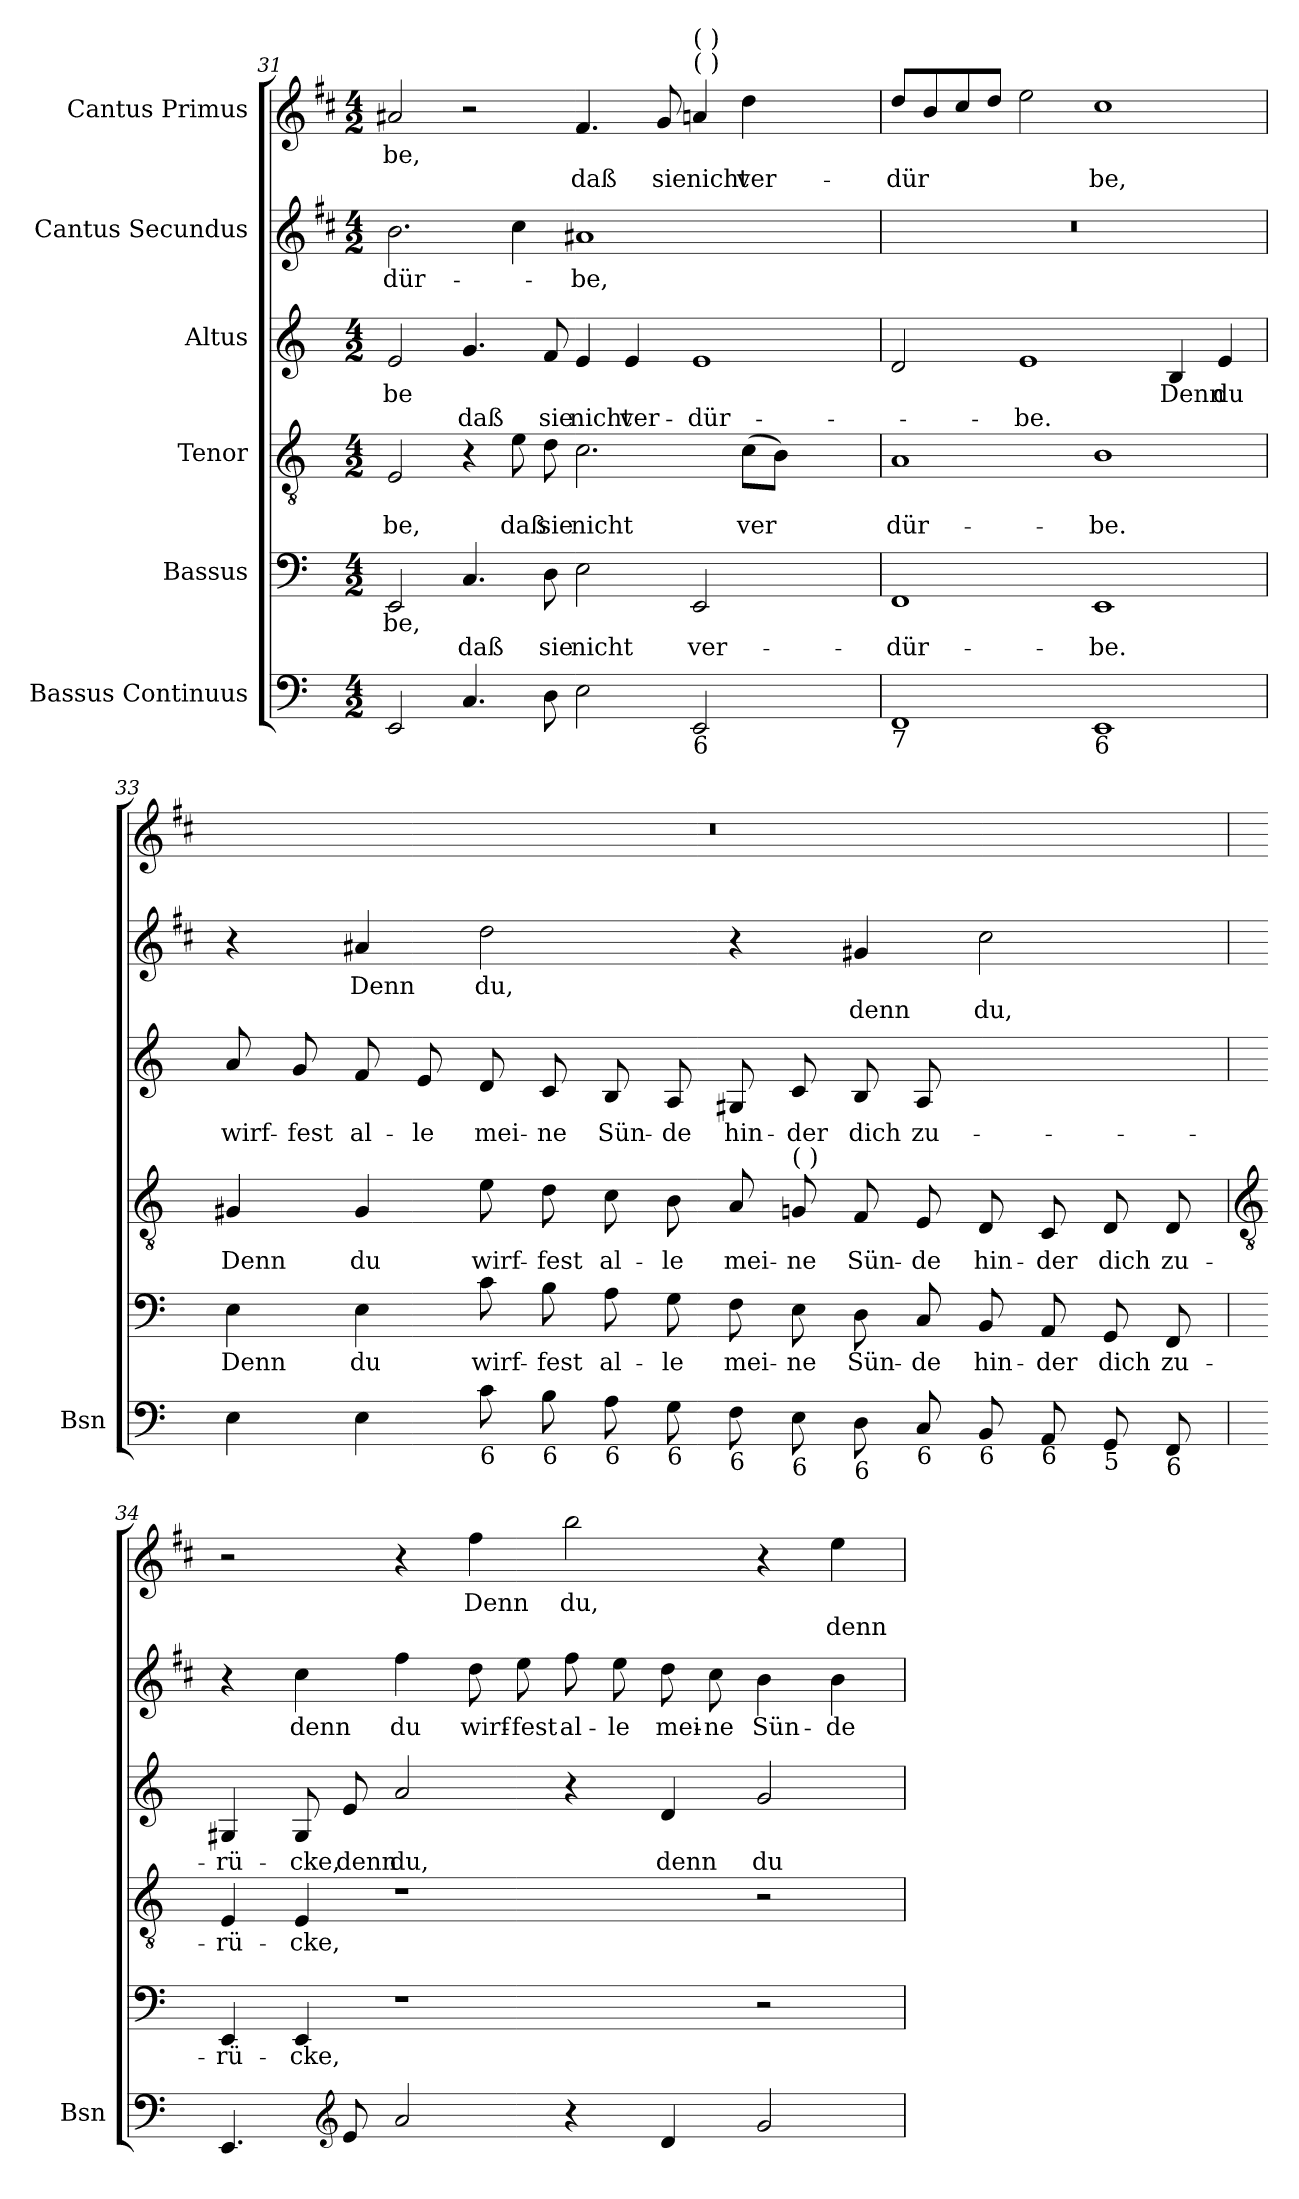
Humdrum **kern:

**kern	**kern	**text	**text	**kern	**text	**text	**kern	**text	**text	**kern	**text	**text	**kern	**text	**text
*part6	*part5	*part5	*part5	*part4	*part4	*part4	*part3	*part3	*part3	*part2	*part2	*part2	*part1	*part1	*part1
*staff6	*staff5	*staff5	*staff5	*staff4	*staff4	*staff4	*staff3	*staff3	*staff3	*staff2	*staff2	*staff2	*staff1	*staff1	*staff1
*I"Bassus  Continuus	*I"Bassus	*	*	*I"Tenor	*	*	*I"Altus	*	*	*I"Cantus Secundus	*	*	*I"Cantus Primus	*	*
*I'Bsn	*	*	*	*	*	*	*	*	*	*	*	*	*	*	*
!!LO:LB:g=z
*clefF4	*clefF4	*	*	*clefGv2	*	*	*clefG2	*	*	*clefG2	*	*	*clefG2	*	*
*	*	*	*	*	*	*	*	*	*	*ITrd1c2	*	*	*ITrd1c2	*	*
*k[]	*k[]	*	*	*k[]	*	*	*k[]	*	*	*k[]	*	*	*k[]	*	*
*C:	*C:	*	*	*C:	*	*	*C:	*	*	*C:	*	*	*C:	*	*
*M4/2	*M4/2	*	*	*M4/2	*	*	*M4/2	*	*	*M4/2	*	*	*M4/2	*	*
=31	=31	=31	=31	=31	=31	=31	=31	=31	=31	=31	=31	=31	=31	=31	=31
!	!	!LO:LY:b	!	!	!	!LO:LY:b	!	!LO:LY:b	!	!	!LO:LY:b	!	!	!LO:LY:b	!
2EE	2EE	-be,	.	2E	.	-be,	2e	-be	.	2.a	-dür-	.	2g#X	-be,	.
!	!	!	!LO:LY:b	!	!	!	!	!	!LO:LY:b	!	!	!	!	!	!
4.C	4.C	.	daß	4r	.	.	4.g	.	daß	.	.	.	2r	.	.
!	!	!	!	!	!	!LO:LY:b	!	!	!	!	!	!	!	!	!
.	.	.	.	8e	.	daß	.	.	.	4b	.	.	.	.	.
!	!	!	!LO:LY:b	!	!	!LO:LY:b	!	!	!LO:LY:b	!	!	!	!	!	!
8D	8D	.	sie	8d	.	sie	8f	.	sie	.	.	.	.	.	.
!	!	!	!LO:LY:b	!	!	!LO:LY:b	!	!	!LO:LY:b	!	!LO:LY:b	!	!	!	!LO:LY:b
2E	2E	.	nicht	2.c	.	nicht	4e	.	nicht	1g#X	-be,	.	4.e	.	daß
!	!	!	!	!	!	!	!	!	!LO:LY:b	!	!	!	!	!	!
.	.	.	.	.	.	.	4e	.	ver-	.	.	.	.	.	.
!	!	!	!	!	!	!	!	!	!	!	!	!	!	!	!LO:LY:b
.	.	.	.	.	.	.	.	.	.	.	.	.	8f	.	sie
!	!	!	!	!	!	!	!	!	!	!	!	!	!LO:TX:a:t=(  )	!	!
!	!	!	!	!	!	!	!	!	!	!	!	!	!LO:TX:a:t=(  )	!	!
!LO:TX:b:t=6	!	!	!	!	!	!	!	!	!	!	!	!	!	!	!
!	!	!	!LO:LY:b	!	!	!	!	!	!LO:LY:b	!	!	!	!	!	!LO:LY:b
2EE	2EE	.	ver-	.	.	.	1e	.	-dür-	.	.	.	4g	.	nicht
!	!	!	!	!	!	!LO:LY:b	!	!	!	!	!	!	!	!	!LO:LY:b
.	.	.	.	(>8cL	.	ver	.	.	.	.	.	.	4cc	.	ver-
.	.	.	.	8BJ)	.	.	.	.	.	.	.	.	.	.	.
2ryy	2ryy	.	.	2ryy	.	.	.	.	.	2ryy	.	.	2ryy	.	.
=32	=32	=32	=32	=32	=32	=32	=32	=32	=32	=32	=32	=32	=32	=32	=32
!LO:TX:b:t=7	!	!	!	!	!	!	!	!	!	!	!	!	!	!	!
!	!	!	!LO:LY:b	!	!	!LO:LY:b	!	!	!	!	!	!	!	!	!LO:LY:b
1FF	1FF	.	-dür-	1A	.	dür-	2d	.	.	0r	.	.	8cc/L	.	-dür
.	.	.	.	.	.	.	.	.	.	.	.	.	8a/	.	.
.	.	.	.	.	.	.	.	.	.	.	.	.	8b/	.	.
.	.	.	.	.	.	.	.	.	.	.	.	.	8cc/J	.	.
!	!	!	!	!	!	!	!	!	!LO:LY:b	!	!	!	!	!	!
.	.	.	.	.	.	.	1e	.	-be.	.	.	.	2dd	.	.
!LO:TX:b:t=6	!	!	!	!	!	!	!	!	!	!	!	!	!	!	!
!	!	!	!LO:LY:b	!	!	!LO:LY:b	!	!	!	!	!	!	!	!	!LO:LY:b
1EE	1EE	.	-be.	1B	.	-be.	.	.	.	.	.	.	1b	.	be,
!	!	!	!	!	!	!	!	!LO:LY:b	!	!	!	!	!	!	!
.	.	.	.	.	.	.	4B	Denn	.	.	.	.	.	.	.
!	!	!	!	!	!	!	!	!LO:LY:b	!	!	!	!	!	!	!
.	.	.	.	.	.	.	4e	du	.	.	.	.	.	.	.
!!LO:LB:g=z
=33	=33	=33	=33	=33	=33	=33	=33	=33	=33	=33	=33	=33	=33	=33	=33
!	!	!LO:LY:b	!	!	!LO:LY:b	!	!	!LO:LY:b	!	!	!	!	!	!	!
4E	4E	Denn	.	4G#X	Denn	.	8a	wirf-	.	4r	.	.	0r	.	.
!	!	!	!	!	!	!	!	!LO:LY:b	!	!	!	!	!	!	!
.	.	.	.	.	.	.	8g	-fest	.	.	.	.	.	.	.
!	!	!LO:LY:b	!	!	!LO:LY:b	!	!	!LO:LY:b	!	!	!LO:LY:b	!	!	!	!
4E	4E	du	.	4G#	du	.	8f	al-	.	4g#X	Denn	.	.	.	.
!	!	!	!	!	!	!	!	!LO:LY:b	!	!	!	!	!	!	!
.	.	.	.	.	.	.	8e	-le	.	.	.	.	.	.	.
!LO:TX:b:t=6	!	!	!	!	!	!	!	!	!	!	!	!	!	!	!
!	!	!LO:LY:b	!	!	!LO:LY:b	!	!	!LO:LY:b	!	!	!LO:LY:b	!	!	!	!
8c	8c	wirf-	.	8e	wirf-	.	8d	mei-	.	2cc	du,	.	.	.	.
!LO:TX:b:t=6	!	!	!	!	!	!	!	!	!	!	!	!	!	!	!
!	!	!LO:LY:b	!	!	!LO:LY:b	!	!	!LO:LY:b	!	!	!	!	!	!	!
8B	8B	-fest	.	8d	-fest	.	8c	-ne	.	.	.	.	.	.	.
!LO:TX:b:t=6	!	!	!	!	!	!	!	!	!	!	!	!	!	!	!
!	!	!LO:LY:b	!	!	!LO:LY:b	!	!	!LO:LY:b	!	!	!	!	!	!	!
8A	8A	al-	.	8c	al-	.	8B	Sün-	.	.	.	.	.	.	.
!LO:TX:b:t=6	!	!	!	!	!	!	!	!	!	!	!	!	!	!	!
!	!	!LO:LY:b	!	!	!LO:LY:b	!	!	!LO:LY:b	!	!	!	!	!	!	!
8G	8G	-le	.	8B	-le	.	8A	-de	.	.	.	.	.	.	.
!LO:TX:b:t=6	!	!	!	!	!	!	!	!	!	!	!	!	!	!	!
!	!	!LO:LY:b	!	!	!LO:LY:b	!	!	!LO:LY:b	!	!	!	!	!	!	!
8F	8F	mei-	.	8A	mei-	.	8G#X	hin-	.	4r	.	.	.	.	.
!	!	!	!	!LO:TX:a:t=(  )	!	!	!	!	!	!	!	!	!	!	!
!LO:TX:b:t=6	!	!	!	!	!	!	!	!	!	!	!	!	!	!	!
!	!	!LO:LY:b	!	!	!LO:LY:b	!	!	!LO:LY:b	!	!	!	!	!	!	!
8E	8E	-ne	.	8G	-ne	.	8c	-der	.	.	.	.	.	.	.
!LO:TX:b:t=6	!	!	!	!	!	!	!	!	!	!	!	!	!	!	!
!	!	!LO:LY:b	!	!	!LO:LY:b	!	!	!LO:LY:b	!	!	!	!LO:LY:b	!	!	!
8D	8D	Sün-	.	8F	Sün-	.	8B	dich	.	4f#X	.	denn	.	.	.
!LO:TX:b:t=6	!	!	!	!	!	!	!	!	!	!	!	!	!	!	!
!	!	!LO:LY:b	!	!	!LO:LY:b	!	!	!LO:LY:b	!	!	!	!	!	!	!
8C	8C	-de	.	8E	-de	.	8A	zu-	.	.	.	.	.	.	.
!LO:TX:b:t=6	!	!	!	!	!	!	!	!	!	!	!	!	!	!	!
!	!	!LO:LY:b	!	!	!LO:LY:b	!	!	!	!	!	!	!LO:LY:b	!	!	!
8BB	8BB	hin-	.	8D	hin-	.	2ryy	.	.	2b	.	du,	.	.	.
!LO:TX:b:t=6	!	!	!	!	!	!	!	!	!	!	!	!	!	!	!
!	!	!LO:LY:b	!	!	!LO:LY:b	!	!	!	!	!	!	!	!	!	!
8AA	8AA	-der	.	8C	-der	.	.	.	.	.	.	.	.	.	.
!LO:TX:b:t=5	!	!	!	!	!	!	!	!	!	!	!	!	!	!	!
!	!	!LO:LY:b	!	!	!LO:LY:b	!	!	!	!	!	!	!	!	!	!
8GG	8GG	dich	.	8D	dich	.	.	.	.	.	.	.	.	.	.
!LO:TX:b:t=6	!	!	!	!	!	!	!	!	!	!	!	!	!	!	!
!	!	!LO:LY:b	!	!	!LO:LY:b	!	!	!	!	!	!	!	!	!	!
8FF	8FF	zu-	.	8D	zu-	.	.	.	.	.	.	.	.	.	.
!!LO:LB:g=z
=34	=34	=34	=34	=34	=34	=34	=34	=34	=34	=34	=34	=34	=34	=34	=34
*	*	*	*	*clefGv2	*	*	*	*	*	*	*	*	*	*	*
!	!	!LO:LY:b	!	!	!LO:LY:b	!	!	!LO:LY:b	!	!	!	!	!	!	!
4.EE	4EE	-rü-	.	4E	-rü-	.	4G#X	-rü-	.	4r	.	.	2r	.	.
!	!	!LO:LY:b	!	!	!LO:LY:b	!	!	!LO:LY:b	!	!	!LO:LY:b	!	!	!	!
.	4EE	-cke,	.	4E	-cke,	.	8G#	-cke,	.	4b	denn	.	.	.	.
*clefG2	*	*	*	*	*	*	*	*	*	*	*	*	*	*	*
!	!	!	!	!	!	!	!	!LO:LY:b	!	!	!	!	!	!	!
8e	.	.	.	.	.	.	8e	denn	.	.	.	.	.	.	.
!	!	!	!	!	!	!	!	!LO:LY:b	!	!	!LO:LY:b	!	!	!	!
2a	1r	.	.	1r	.	.	2a	du,	.	4ee	du	.	4r	.	.
!	!	!	!	!	!	!	!	!	!	!	!LO:LY:b	!	!	!LO:LY:b	!
.	.	.	.	.	.	.	.	.	.	8cc	wirf-	.	4ee	Denn	.
!	!	!	!	!	!	!	!	!	!	!	!LO:LY:b	!	!	!	!
.	.	.	.	.	.	.	.	.	.	8dd	-fest	.	.	.	.
!	!	!	!	!	!	!	!	!	!	!	!LO:LY:b	!	!	!LO:LY:b	!
4r	.	.	.	.	.	.	4r	.	.	8ee	al-	.	2aa	du,	.
!	!	!	!	!	!	!	!	!	!	!	!LO:LY:b	!	!	!	!
.	.	.	.	.	.	.	.	.	.	8dd	-le	.	.	.	.
!	!	!	!	!	!	!	!	!LO:LY:b	!	!	!LO:LY:b	!	!	!	!
4d	.	.	.	.	.	.	4d	denn	.	8cc	mei-	.	.	.	.
!	!	!	!	!	!	!	!	!	!	!	!LO:LY:b	!	!	!	!
.	.	.	.	.	.	.	.	.	.	8b	-ne	.	.	.	.
!	!	!	!	!	!	!	!	!LO:LY:b	!	!	!LO:LY:b	!	!	!	!
2g	2r	.	.	2r	.	.	2g	du	.	4a	Sün-	.	4r	.	.
!	!	!	!	!	!	!	!	!	!	!	!LO:LY:b	!	!	!	!LO:LY:b
.	.	.	.	.	.	.	.	.	.	4a	-de	.	4dd	.	denn
=	=	=	=	=	=	=	=	=	=	=	=	=	=	=	=
*-	*-	*-	*-	*-	*-	*-	*-	*-	*-	*-	*-	*-	*-	*-	*-
